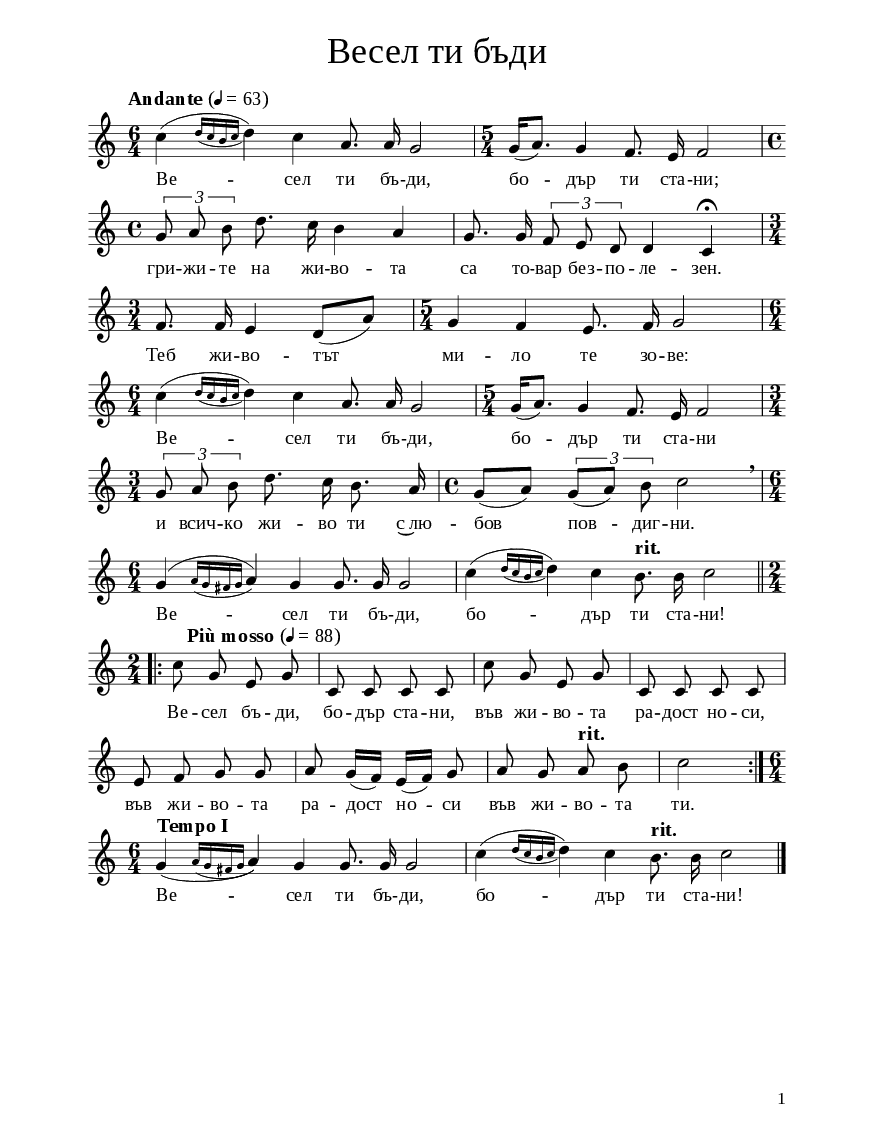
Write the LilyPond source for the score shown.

\version "2.24.3"

% include paper part and global functions
\include "include/globals.ily"

\bookpart {
  \label #'ref096
  \tocItem \markup "Весел ти бъди"
  \paper {
    print-all-headers = ##t
    print-page-number = ##t
    print-first-page-number = ##t

    % put page numbers on the bottom
    oddHeaderMarkup = \markup ""
    evenHeaderMarkup = \markup ""
    oddFooterMarkup = \markup
    \fill-line {
      ""
      \if \should-print-page-number \fromproperty #'page:page-number-string
    }
    evenFooterMarkup = \markup
    \fill-line {
      \if \should-print-page-number \fromproperty #'page:page-number-string
      ""
    }

    left-margin = 1.5\cm
    right-margin = 1.5\cm
    top-margin = 1.6\cm
    bottom-margin = 1.2\cm
    ragged-bottom = ##t % do not spread the staves to fill the whole vertical space

    % change distance between staves
    system-system-spacing =
    #'((basic-distance . 11)
       (minimum-distance . 6)
       (padding . 1)
       (stretchability . 12))
  }
  \score {
    \layout {
      indent = 0.0\cm % remove first line indentation
      ragged-last = ##f % do spread last line to fill the whole space
      \override Staff.BarLine.thick-thickness = #4 %make the end and repeat bars thiner
      \override Score.VoltaBracket.font-size = #-1.7 % make the repeat number fontsize smaller


      \context {
        \Score
        \omit BarNumber %remove bar numbers
        
        
        \override MetronomeMark.font-size = #1.5 % increase the tempo fontsize
        \override TupletNumber.font-size = #0.4 % increase the triol number

      } % context

      \context {
        % change staff size
        \Staff
        
        
        \override StaffSymbol.thickness = #0.5
        \override BarLine.hair-thickness = #1
        %\override StaffSymbol.ledger-line-thickness = #'(0 . 0)
      }

      \context {
        % adjust space between staff and lyrics and between the two lyric lines
        \Lyrics
        \override VerticalAxisGroup.nonstaff-relatedstaff-spacing = #'((padding . 1))
        \override VerticalAxisGroup.nonstaff-nonstaff-spacing = #'((minimum-distance . 2))
        includeGraceNotes = ##t
      }
    } % layout


    \new Voice \absolute  {
      \clef treble
      \key c \major
      \time 6/4
      \tempoFunc "Andante" 4 "63"

      %\override Score.NoteSpacing.stem-spacing-correction = #-2
      c''4 ( \acciaccatura { d''16 c'' b' c'' } d''4 ) c'' \autoBeamOff a'8. a'16 g'2 |\time 5/4 g'16[( a'8. )] g'4 f'8. e'16 f'2 | \time 4/4 \break

      \tuplet 3/2 {g'8 a' b'} d''8. c''16 b'4 a'4 | g'8. g'16 \tuplet 3/2 {f'8 e'8 d'8 } d'4 c'4\fermata | \time 3/4 \break

      f'8. f'16 e'4 d'8[(a'8)] | \time 5/4 g'4 f' e'8. f'16 g'2 | \time 6/4 \break


      c''4 ( \acciaccatura { d''16[ c'' b' c'' ]} d''4 ) c'' a'8. a'16 g'2 |\time 5/4 g'16[( a'8.)] \autoBeamOff  g'4 f'8.e'16 f'2 | \time 3/4 \break


      \tuplet 3/2 {g'8 a' b'} d''8. c''16 b'8. a'16 | \time 4/4 g'8[(a'8)] \tuplet 3/2 {g'8[(a'8)] b'8} c''2 \breathe | \time 6/4 \break

      \slurUp g'4(  \acciaccatura { a'16[g' fis' g']} a'4)  \slurNeutral g'4 g'8. g'16 g'2 | c''4( \acciaccatura { d''16[ c'' b' c'' ]} d''4) c''4 \tempo "rit." b'8. b'16 c''2 | \time 2/4 \break

      \bar ".|:-||"


      \tempoFunc   "            Più mosso" 4 "88"
      c''8 g' e' g' | c' c' c' c' | c'' g' e' g' | c' c' c' c' | \break

      e' f' g' g'  | a' g'16([f']) e'([f']) g'8 | a' g' \tempo "rit." a' b' | c''2 | \bar ":|." \time 6/4 \break

      \tempo "      Tempo I"
      \once \override Slur.positions = #'(0 . -1.5)
      g'4(  \acciaccatura { a'16[g' fis' g']} a'4) g'4 g'8. g'16 g'2 | c''4( \acciaccatura { d''16[ c'' b' c'' ]} d''4) c''4 \tempo "rit." b'8. b'16 c''2 | \bar "|."
    }

    \addlyrics {
      Ве -- сел ти бъ -- "-ди," бо -- дър ти ста -- "-ни;"
      гри  -- жи -- те на жи -- во -- та
      са то -- вар без -- по -- ле -- зен.
      Теб жи -- во -- тът ми -- ло те зо -- ве:
      Ве  -- сел ти бъ -- "-ди," бо -- дър ти ста -- "-ни"
      и всич -- ко жи -- во ти с~лю -- бов пов  -- диг -- ни.
      Ве -- сел ти бъ -- "-ди," бо -- дър ти ста -- "-ни!"
      Ве -- сел бъ -- ди, бо -- дър ста -- ни,
      във жи -- во -- та ра -- дост но -- си,
      във жи -- во -- та ра -- дост но -- си
      във жи -- во -- та ти.
      Ве -- сел ти "бъ-" -- ди, бо -- дър ти ста -- "-ни!"
    }

    \header {
      title = \titleFunc #'ref_desc_7 "Весел ти бъди" "Vesel ti bădi"
    }

    \midi{}

  } % score

} % bookpart
